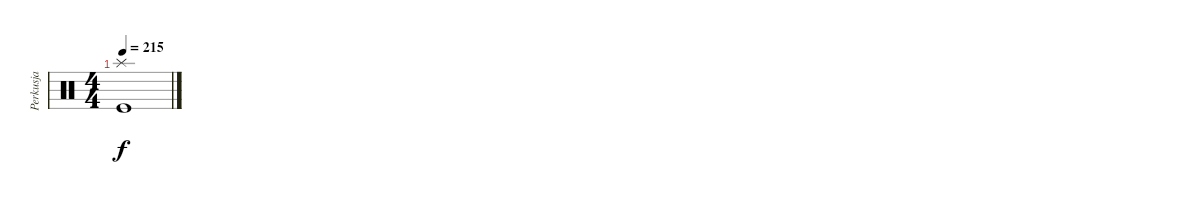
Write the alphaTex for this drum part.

\track ("Perkusja" "Perkusja") {instrument percussion}
\staff {score}
\articulation defaults
\ts (4 4)
\tempo 215
\clef neutral
\ks c
("Splash (hit)" "Kick (hit)").1{dy f}
